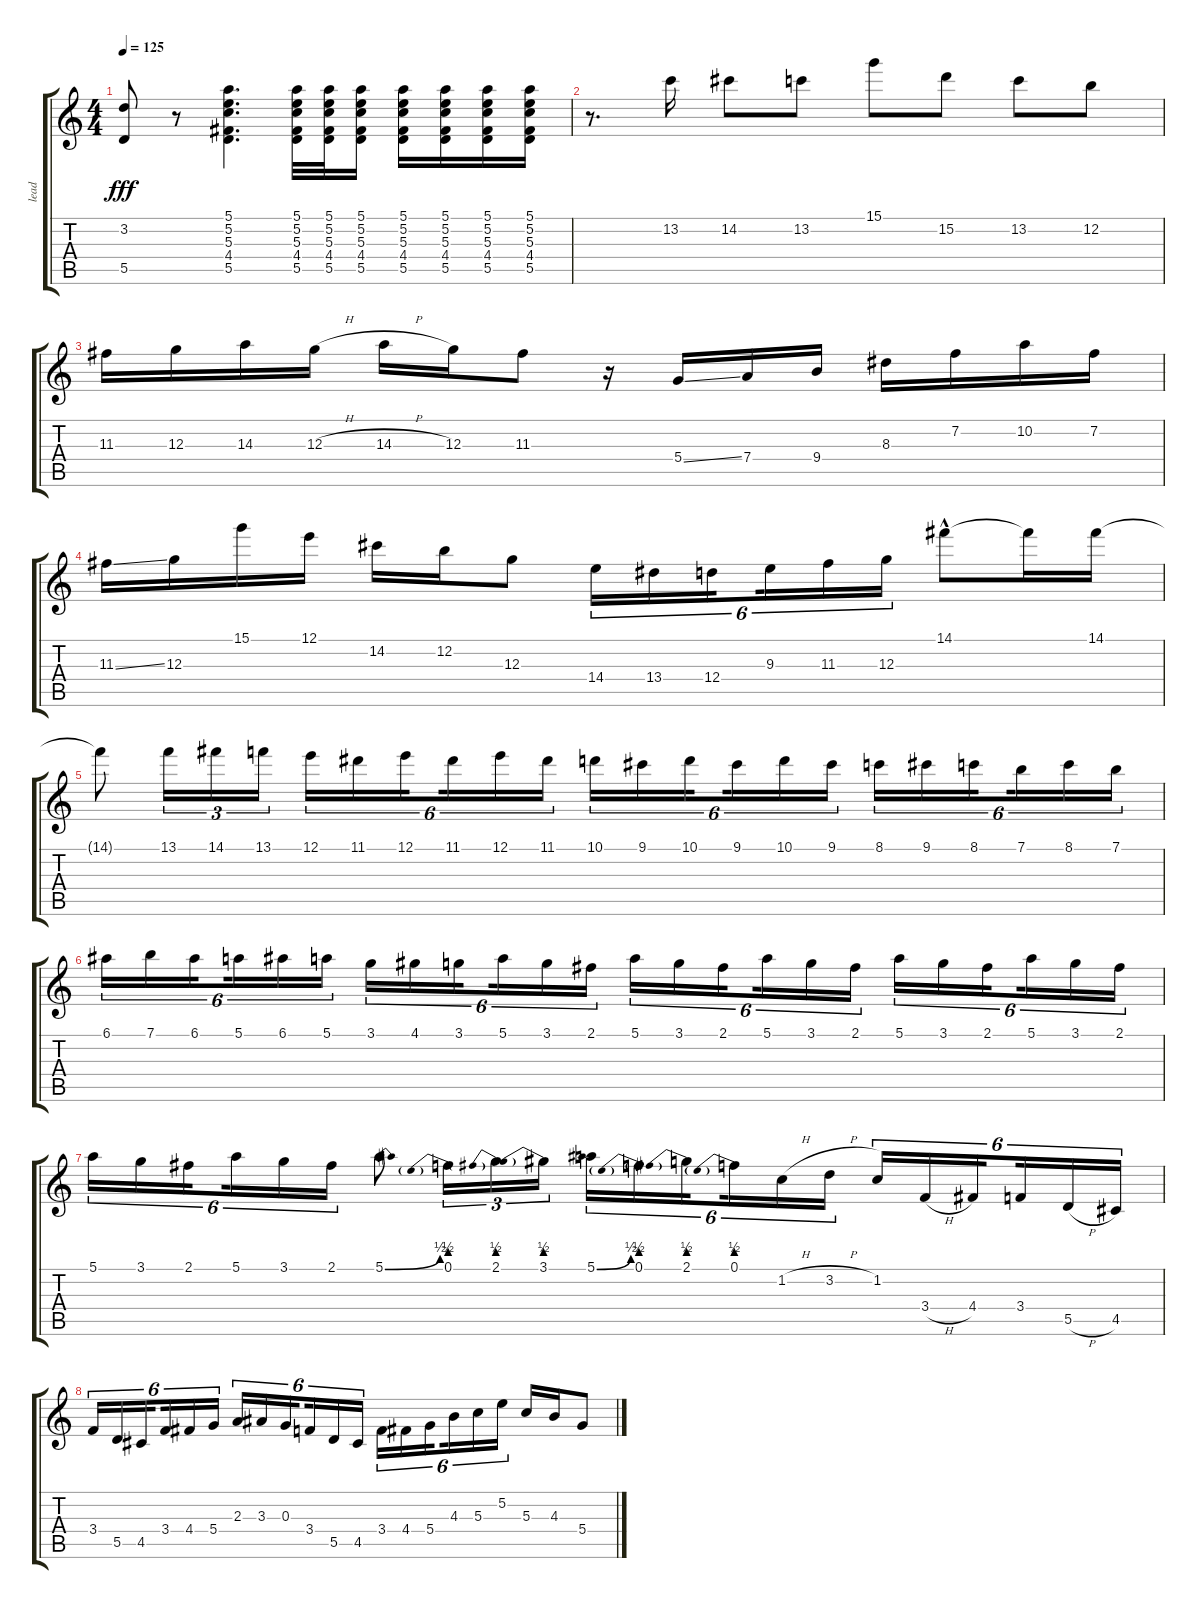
\track ("lead" "lead") {instrument acousticguitarsteel}
\staff {score tabs}
\tuning (E4 B3 G3 D3 A2 E2) {hide}
\ts (4 4)
\tempo 125
\clef g2
\ks c
(3.2 5.5).8{dy fff} r.8 (5.1 5.2 5.3 4.4 5.5).4{d} (5.1 5.2 5.3 4.4 5.5).32 (5.1 5.2 5.3 4.4 5.5).32 (5.1 5.2 5.3 4.4 5.5).16 (5.1 5.2 5.3 4.4 5.5).16 (5.1 5.2 5.3 4.4 5.5).16 (5.1 5.2 5.3 4.4 5.5).16 (5.1 5.2 5.3 4.4 5.5).16 |
r.8{d} 13.2.16 14.2.8 13.2.8 15.1.8 15.2.8 13.2.8 12.2.8 |
11.3.16 12.3.16 14.3.16 12.3{h}.16 14.3{h}.16 12.3.16 11.3.8 r.16 5.4{ss}.16 7.4.16 9.4.16 8.3.16 7.2.16 10.2.16 7.2.16 |
11.3{ss}.16 12.3.16 15.1.16 12.1.16 14.2.16 12.2.16 12.3.8 14.4.16{tu (6 4)} 13.4.16{tu (6 4)} 12.4.16{tu (6 4) beam splitsecondary} 9.3.16{tu (6 4)} 11.3.16{tu (6 4)} 12.3.16{tu (6 4)} 14.1{hac}.8 14.1{t}.16 14.1.16 |
14.1{t}.8 13.1.16{tu (3 2)} 14.1.16{tu (3 2)} 13.1.16{tu (3 2)} 12.1.16{tu (6 4)} 11.1.16{tu (6 4)} 12.1.16{tu (6 4) beam splitsecondary} 11.1.16{tu (6 4)} 12.1.16{tu (6 4)} 11.1.16{tu (6 4)} 10.1.16{tu (6 4)} 9.1.16{tu (6 4)} 10.1.16{tu (6 4) beam splitsecondary} 9.1.16{tu (6 4)} 10.1.16{tu (6 4)} 9.1.16{tu (6 4)} 8.1.16{tu (6 4)} 9.1.16{tu (6 4)} 8.1.16{tu (6 4) beam splitsecondary} 7.1.16{tu (6 4)} 8.1.16{tu (6 4)} 7.1.16{tu (6 4)} |
6.1.16{tu (6 4)} 7.1.16{tu (6 4)} 6.1.16{tu (6 4) beam splitsecondary} 5.1.16{tu (6 4)} 6.1.16{tu (6 4)} 5.1.16{tu (6 4)} 3.1.16{tu (6 4)} 4.1.16{tu (6 4)} 3.1.16{tu (6 4) beam splitsecondary} 5.1.16{tu (6 4)} 3.1.16{tu (6 4)} 2.1.16{tu (6 4)} 5.1.16{tu (6 4)} 3.1.16{tu (6 4)} 2.1.16{tu (6 4) beam splitsecondary} 5.1.16{tu (6 4)} 3.1.16{tu (6 4)} 2.1.16{tu (6 4)} 5.1.16{tu (6 4)} 3.1.16{tu (6 4)} 2.1.16{tu (6 4) beam splitsecondary} 5.1.16{tu (6 4)} 3.1.16{tu (6 4)} 2.1.16{tu (6 4)} |
5.1.16{tu (6 4)} 3.1.16{tu (6 4)} 2.1.16{tu (6 4) beam splitsecondary} 5.1.16{tu (6 4)} 3.1.16{tu (6 4)} 2.1.16{tu (6 4)} 5.1{be (bend 0 0 60 2)}.8 0.1{be (prebend 0 2 60 2)}.16{tu (3 2)} 2.1{be (prebend 0 2 60 2)}.16{tu (3 2)} 3.1{be (prebend 0 2 60 2)}.16{tu (3 2)} 5.1{be (bend 0 0 60 2)}.16{tu (6 4)} 0.1{be (prebend 0 2 60 2)}.16{tu (6 4)} 2.1{be (prebend 0 2 60 2)}.16{tu (6 4) beam splitsecondary} 0.1{be (prebend 0 2 60 2)}.16{tu (6 4)} 1.2{h}.16{tu (6 4)} 3.2{h}.16{tu (6 4)} 1.2.16{tu (6 4)} 3.4{h}.16{tu (6 4)} 4.4.16{tu (6 4) beam splitsecondary} 3.4.16{tu (6 4)} 5.5{h}.16{tu (6 4)} 4.5.16{tu (6 4)} |
3.4.16{tu (6 4)} 5.5.16{tu (6 4)} 4.5.16{tu (6 4) beam splitsecondary} 3.4.16{tu (6 4)} 4.4.16{tu (6 4)} 5.4.16{tu (6 4)} 2.3.16{tu (6 4)} 3.3.16{tu (6 4)} 0.3.16{tu (6 4) beam splitsecondary} 3.4.16{tu (6 4)} 5.5.16{tu (6 4)} 4.5.16{tu (6 4)} 3.4.16{tu (6 4)} 4.4.16{tu (6 4)} 5.4.16{tu (6 4) beam splitsecondary} 4.3.16{tu (6 4)} 5.3.16{tu (6 4)} 5.2.16{tu (6 4)} 5.3.16 4.3.16 5.4.8
